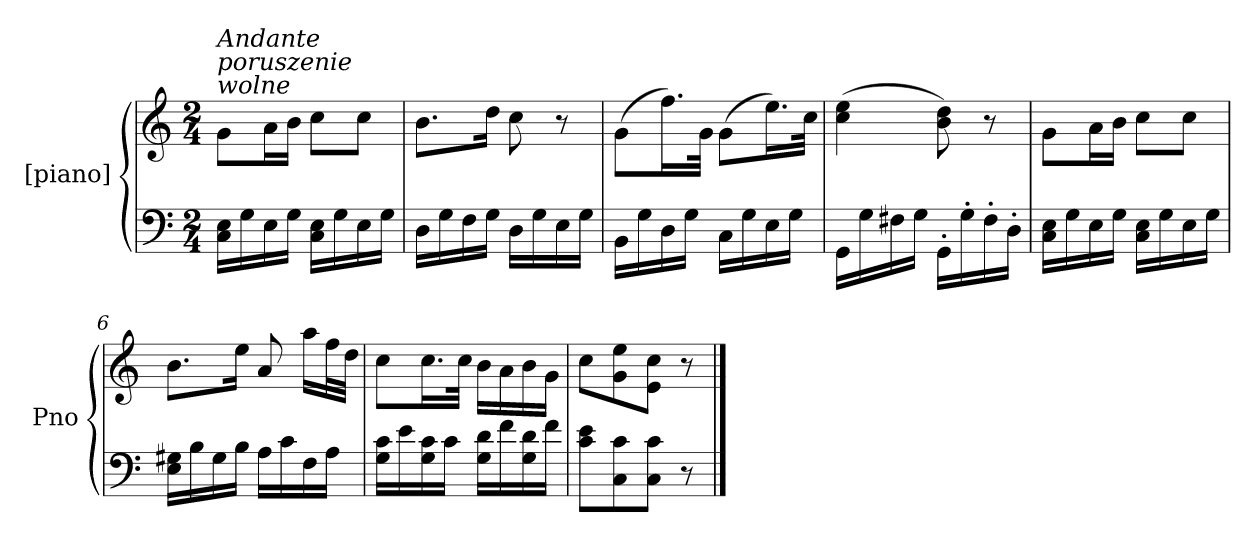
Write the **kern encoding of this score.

**kern	**kern
*part2	*part1
*staff2	*staff1
*I"[piano]	*I"[piano]
*I'Pno	*I'Pno
*clefF4	*clefG2
*k[]	*
*C:	*
*M2/4	*M2/4
=1	=1
!	!LO:TX:a:i:t=Andante\nporuszenie\nwolne
16C\ 16E\LL	8g\L
16G\	.
16E\	16a\L
16G\JJ	16b\JJ
16C\ 16E\LL	8cc\L
16G\	.
16E\	8cc\J
16G\JJ	.
=2	=2
16D\LL	8.b\L
16G\	.
16F\	.
16G\JJ	16dd\Jk
16D\LL	8cc\
16G\	.
16E\	8r
16G\JJ	.
=3	=3
16BB\LL	(8g\L
16G\	.
16D\	16.ff\L)
16G\JJ	.
.	32g\JJk
16C\LL	(8g\L
16G\	.
16E\	16.ee\L)
16G\JJ	.
.	32cc\JJk
=4	=4
16GG\LL	(4cc\ 4ee\
16G\	.
16F#X\	.
16G\JJ	.
16GG'\LL	8b\ 8dd\)
16G'\	.
16F#'\	8r
16D'\JJ	.
=5	=5
16C\ 16E\LL	8g\L
16G\	.
16E\	16a\L
16G\JJ	16b\JJ
16C\ 16E\LL	8cc\L
16G\	.
16E\	8cc\J
16G\JJ	.
=6	=6
16E\ 16G#X\LL	8.b\L
16B\	.
16G#\	.
16B\JJ	16ee\Jk
16A\LL	8a/
16c\	.
16F\	16aa\LL
16A\JJ	32ff\L
.	32dd\JJJ
=7	=7
16G\ 16c\LL	8cc\L
16e\	.
16G\ 16c\	16.cc\L
16c\JJ	.
.	32cc\JJk
16G\ 16d\LL	16b\LL
16f\	16a\
16G\ 16d\	16b\
16f\JJ	16g\JJ
=8	=8
8c\ 8e\L	8cc\L
8C\ 8c\	8g\ 8ee\
8C\ 8c\J	8e\ 8cc\J
8r	8r
==	==
*-	*-
